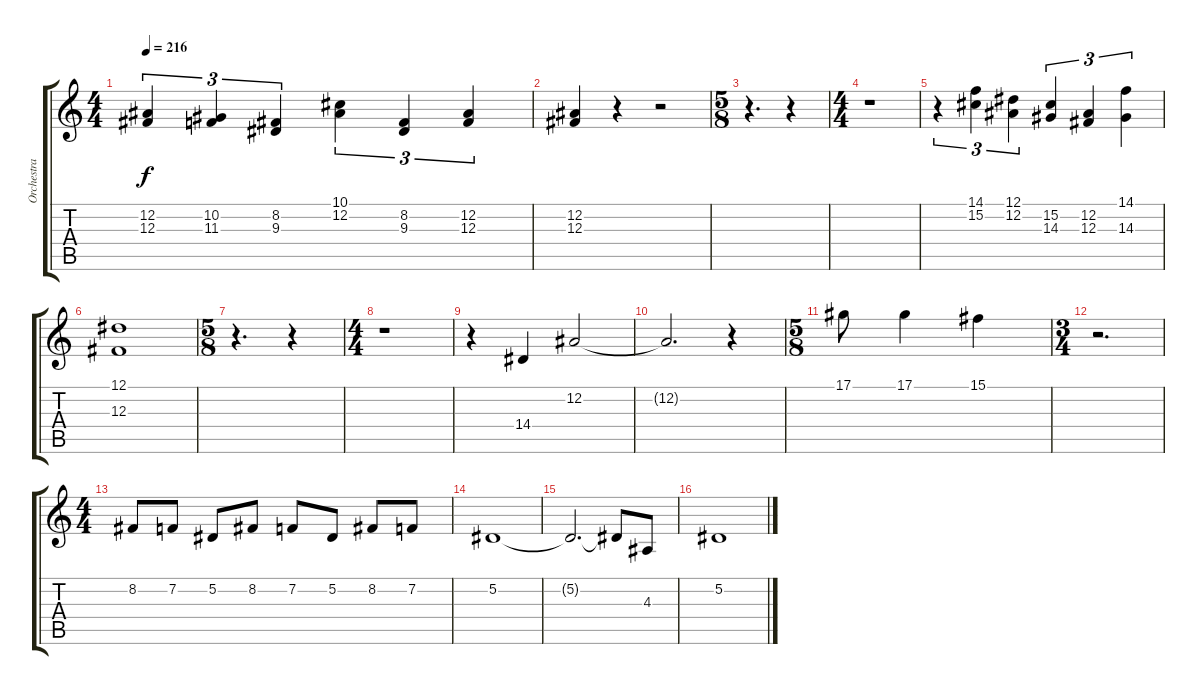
\track ("Orchestra 1" "Orchestra ") {instrument stringensemble1}
\staff {score tabs}
\tuning (Eb4 Bb3 Gb3 Db3 Ab2 Eb2) {hide}
\ts (4 4)
\tempo 216
\clef g2
\ks c
(12.2{t} 12.3{t}).4{tu (3 2) dy f} (10.2 11.3).4{tu (3 2)} (8.2 9.3).4{tu (3 2)} (10.1 12.2).4{tu (3 2)} (8.2 9.3).4{tu (3 2)} (12.2 12.3).4{tu (3 2)} |
(12.2 12.3).4 r.4 r.2 |
\ts (5 8)
r.4{d} r.4 |
\ts (4 4)
r.1 |
r.4{tu (3 2)} (14.1 15.2).4{tu (3 2)} (12.1 12.2).4{tu (3 2)} (15.2 14.3).4{tu (3 2)} (12.2 12.3).4{tu (3 2)} (14.1 14.3).4{tu (3 2)} |
(12.1 12.3).1 |
\ts (5 8)
r.4{d} r.4 |
\ts (4 4)
r.1 |
r.4 14.4.4 12.2.2 |
12.2{t}.2{d} r.4 |
\ts (5 8)
17.1.8 17.1.4 15.1.4 |
\ts (3 4)
r.2{d} |
\ts (4 4)
8.2.8 7.2.8 5.2.8 8.2.8 7.2.8 5.2.8 8.2.8 7.2.8 |
5.2.1 |
5.2{t}.2{d} 5.2{t}.8 4.3.8 |
5.2.1
